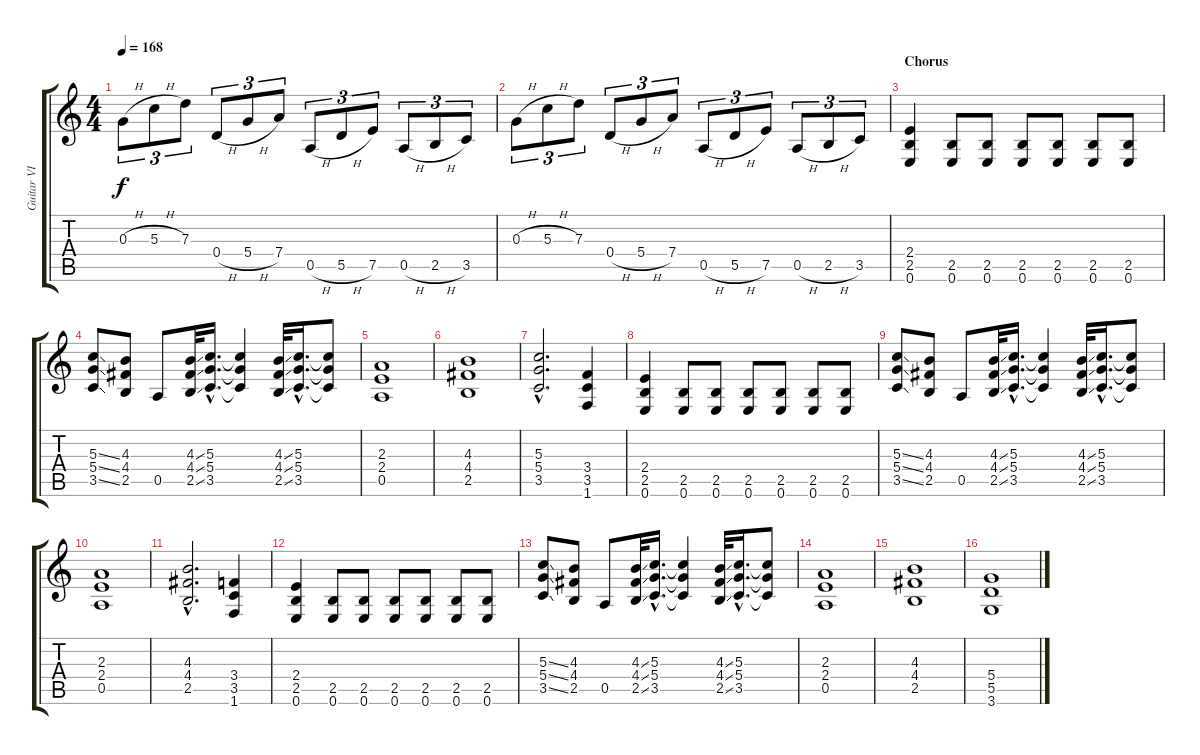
\track ("Guitar VI Distortion" "Guitar VI ") {instrument distortionguitar}
\staff {score tabs}
\tuning (E4 B3 G3 D3 A2 E2) {hide}
\ts (4 4)
\tempo 168
\clef g2
\ks c
0.3{h}.8{tu (3 2) dy f} 5.3{h}.8{tu (3 2)} 7.3.8{tu (3 2)} 0.4{h}.8{tu (3 2)} 5.4{h}.8{tu (3 2)} 7.4.8{tu (3 2)} 0.5{h}.8{tu (3 2)} 5.5{h}.8{tu (3 2)} 7.5.8{tu (3 2)} 0.5{h}.8{tu (3 2)} 2.5{h}.8{tu (3 2)} 3.5.8{tu (3 2)} |
0.3{h}.8{tu (3 2)} 5.3{h}.8{tu (3 2)} 7.3.8{tu (3 2)} 0.4{h}.8{tu (3 2)} 5.4{h}.8{tu (3 2)} 7.4.8{tu (3 2)} 0.5{h}.8{tu (3 2)} 5.5{h}.8{tu (3 2)} 7.5.8{tu (3 2)} 0.5{h}.8{tu (3 2)} 2.5{h}.8{tu (3 2)} 3.5.8{tu (3 2)} |
\section ("" "Chorus")
(2.4 2.5 0.6).4 (2.5 0.6).8 (2.5 0.6).8 (2.5 0.6).8 (2.5 0.6).8 (2.5 0.6).8 (2.5 0.6).8 |
(5.3{ss} 5.4{ss} 3.5{ss}).8 (4.3 4.4 2.5).8 0.5.8 (4.3{ss} 4.4{ss} 2.5{ss}).32 (5.3{hac} 5.4{hac} 3.5{hac}).16{d} (5.3{t} 5.4{t} 3.5{t}).4 (4.3{ss} 4.4{ss} 2.5{ss}).32 (5.3{hac} 5.4{hac} 3.5{hac}).16{d} (5.3{t} 5.4{t} 3.5{t}).8 |
(2.3 2.4 0.5).1 |
(4.3 4.4 2.5).1 |
(5.3{hac} 5.4{hac} 3.5{hac}).2{d} (3.4 3.5 1.6).4 |
(2.4 2.5 0.6).4 (2.5 0.6).8 (2.5 0.6).8 (2.5 0.6).8 (2.5 0.6).8 (2.5 0.6).8 (2.5 0.6).8 |
(5.3{ss} 5.4{ss} 3.5{ss}).8 (4.3 4.4 2.5).8 0.5.8 (4.3{ss} 4.4{ss} 2.5{ss}).32 (5.3{hac} 5.4{hac} 3.5{hac}).16{d} (5.3{t} 5.4{t} 3.5{t}).4 (4.3{ss} 4.4{ss} 2.5{ss}).32 (5.3{hac} 5.4{hac} 3.5{hac}).16{d} (5.3{t} 5.4{t} 3.5{t}).8 |
(2.3 2.4 0.5).1 |
(4.3{hac} 4.4{hac} 2.5{hac}).2{d} (3.4 3.5 1.6).4 |
(2.4 2.5 0.6).4 (2.5 0.6).8 (2.5 0.6).8 (2.5 0.6).8 (2.5 0.6).8 (2.5 0.6).8 (2.5 0.6).8 |
(5.3{ss} 5.4{ss} 3.5{ss}).8 (4.3 4.4 2.5).8 0.5.8 (4.3{ss} 4.4{ss} 2.5{ss}).32 (5.3{hac} 5.4{hac} 3.5{hac}).16{d} (5.3{t} 5.4{t} 3.5{t}).4 (4.3{ss} 4.4{ss} 2.5{ss}).32 (5.3{hac} 5.4{hac} 3.5{hac}).16{d} (5.3{t} 5.4{t} 3.5{t}).8 |
(2.3 2.4 0.5).1 |
(4.3 4.4 2.5).1 |
(5.4 5.5 3.6).1
